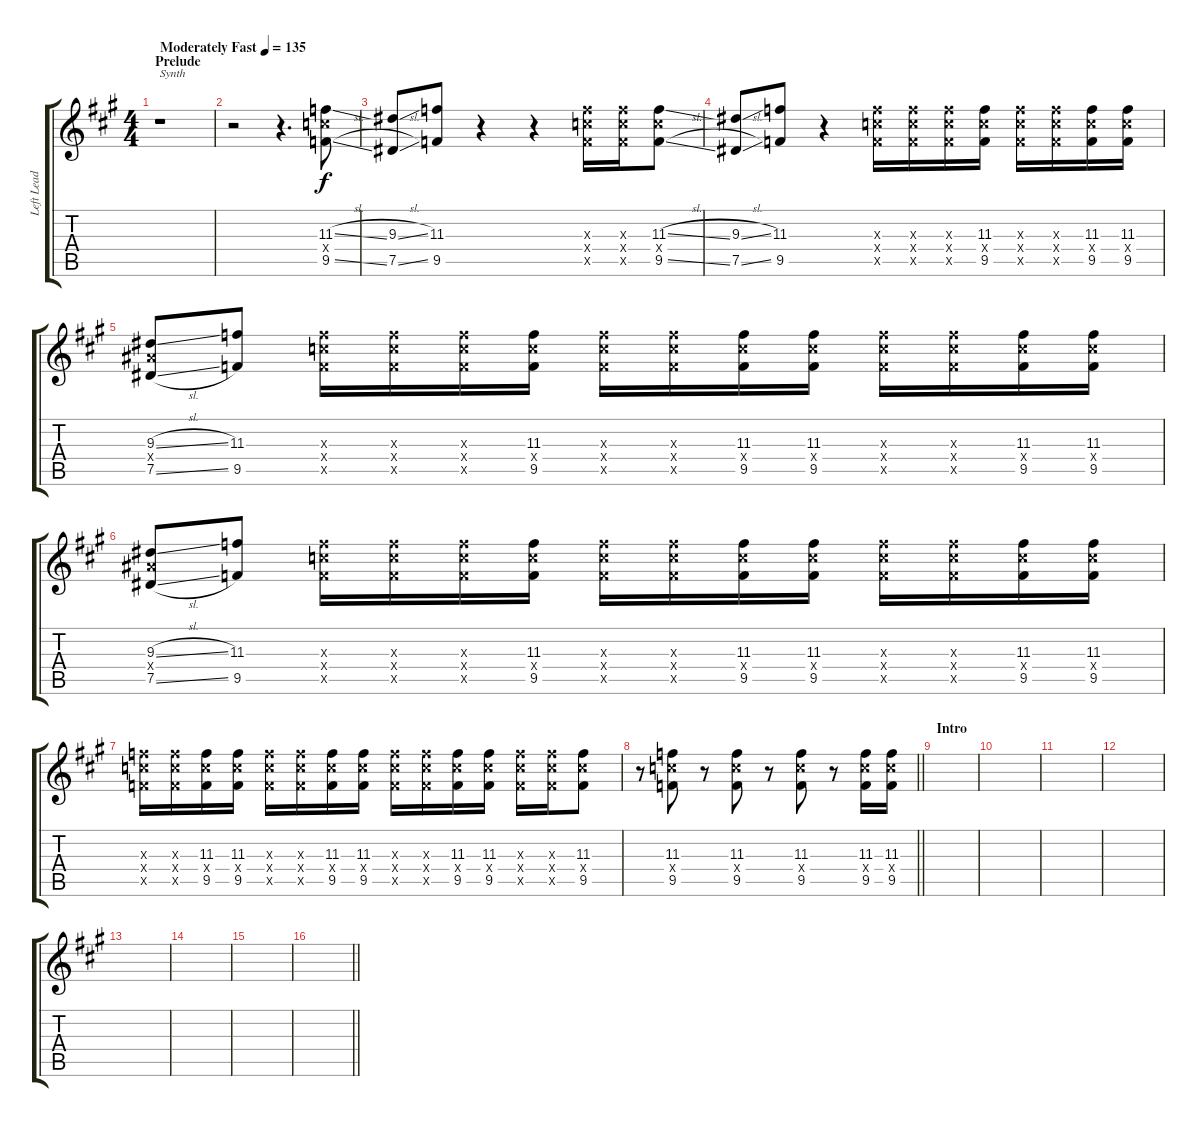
\track ("Left Lead" "Left Lead") {instrument distortionguitar}
\staff {score tabs}
\tuning (Eb4 Bb3 Gb3 Db3 Ab2 Eb2) {hide}
\ts (4 4)
\section ("" "Prelude")
\tempo (135 "Moderately Fast")
\clef g2
\ks f#minor
r.1{txt "Synth" dy f instrument distortionguitar} |
r.2 r.4{d} (11.3{sl} 11.4{x} 9.5{sl}).8 |
(9.3{sl} 7.5{sl}).8 (11.3 9.5).8 r.4 r.4 (11.3{x} 11.4{x} 9.5{x}).16 (11.3{x} 11.4{x} 9.5{x}).16 (11.3{sl} 11.4{x} 9.5{sl}).8 |
(9.3{sl} 7.5{sl}).8 (11.3 9.5).8 r.4 (11.3{x} 11.4{x} 9.5{x}).16 (11.3{x} 11.4{x} 9.5{x}).16 (11.3{x} 11.4{x} 9.5{x}).16 (11.3 11.4{x} 9.5).16 (11.3{x} 11.4{x} 9.5{x}).16 (11.3{x} 11.4{x} 9.5{x}).16 (11.3 11.4{x} 9.5).16 (11.3 11.4{x} 9.5).16 |
(9.3{sl} 9.4{x} 7.5{sl}).8 (11.3 9.5).8 (11.3{x} 11.4{x} 9.5{x}).16 (11.3{x} 11.4{x} 9.5{x}).16 (11.3{x} 11.4{x} 9.5{x}).16 (11.3 11.4{x} 9.5).16 (11.3{x} 11.4{x} 9.5{x}).16 (11.3{x} 11.4{x} 9.5{x}).16 (11.3 11.4{x} 9.5).16 (11.3 11.4{x} 9.5).16 (11.3{x} 11.4{x} 9.5{x}).16 (11.3{x} 11.4{x} 9.5{x}).16 (11.3 11.4{x} 9.5).16 (11.3 11.4{x} 9.5).16 |
(9.3{sl} 9.4{x} 7.5{sl}).8 (11.3 9.5).8 (11.3{x} 11.4{x} 9.5{x}).16 (11.3{x} 11.4{x} 9.5{x}).16 (11.3{x} 11.4{x} 9.5{x}).16 (11.3 11.4{x} 9.5).16 (11.3{x} 11.4{x} 9.5{x}).16 (11.3{x} 11.4{x} 9.5{x}).16 (11.3 11.4{x} 9.5).16 (11.3 11.4{x} 9.5).16 (11.3{x} 11.4{x} 9.5{x}).16 (11.3{x} 11.4{x} 9.5{x}).16 (11.3 11.4{x} 9.5).16 (11.3 11.4{x} 9.5).16 |
(11.3{x} 11.4{x} 9.5{x}).16 (11.3{x} 11.4{x} 9.5{x}).16 (11.3 11.4{x} 9.5).16 (11.3 11.4{x} 9.5).16 (11.3{x} 11.4{x} 9.5{x}).16 (11.3{x} 11.4{x} 9.5{x}).16 (11.3 11.4{x} 9.5).16 (11.3 11.4{x} 9.5).16 (11.3{x} 11.4{x} 9.5{x}).16 (11.3{x} 11.4{x} 9.5{x}).16 (11.3 11.4{x} 9.5).16 (11.3 11.4{x} 9.5).16 (11.3{x} 11.4{x} 9.5{x}).16 (11.3{x} 11.4{x} 9.5{x}).16 (11.3 11.4{x} 9.5).8 |
\barLineRight lightlight
r.8 (11.3 11.4{x} 9.5).8 r.8 (11.3 11.4{x} 9.5).8 r.8 (11.3 11.4{x} 9.5).8 r.8 (11.3 11.4{x} 9.5).16 (11.3 11.4{x} 9.5).16 |
\section ("" "Intro")
|
|
|
|
|
|
|
\barLineRight lightlight
